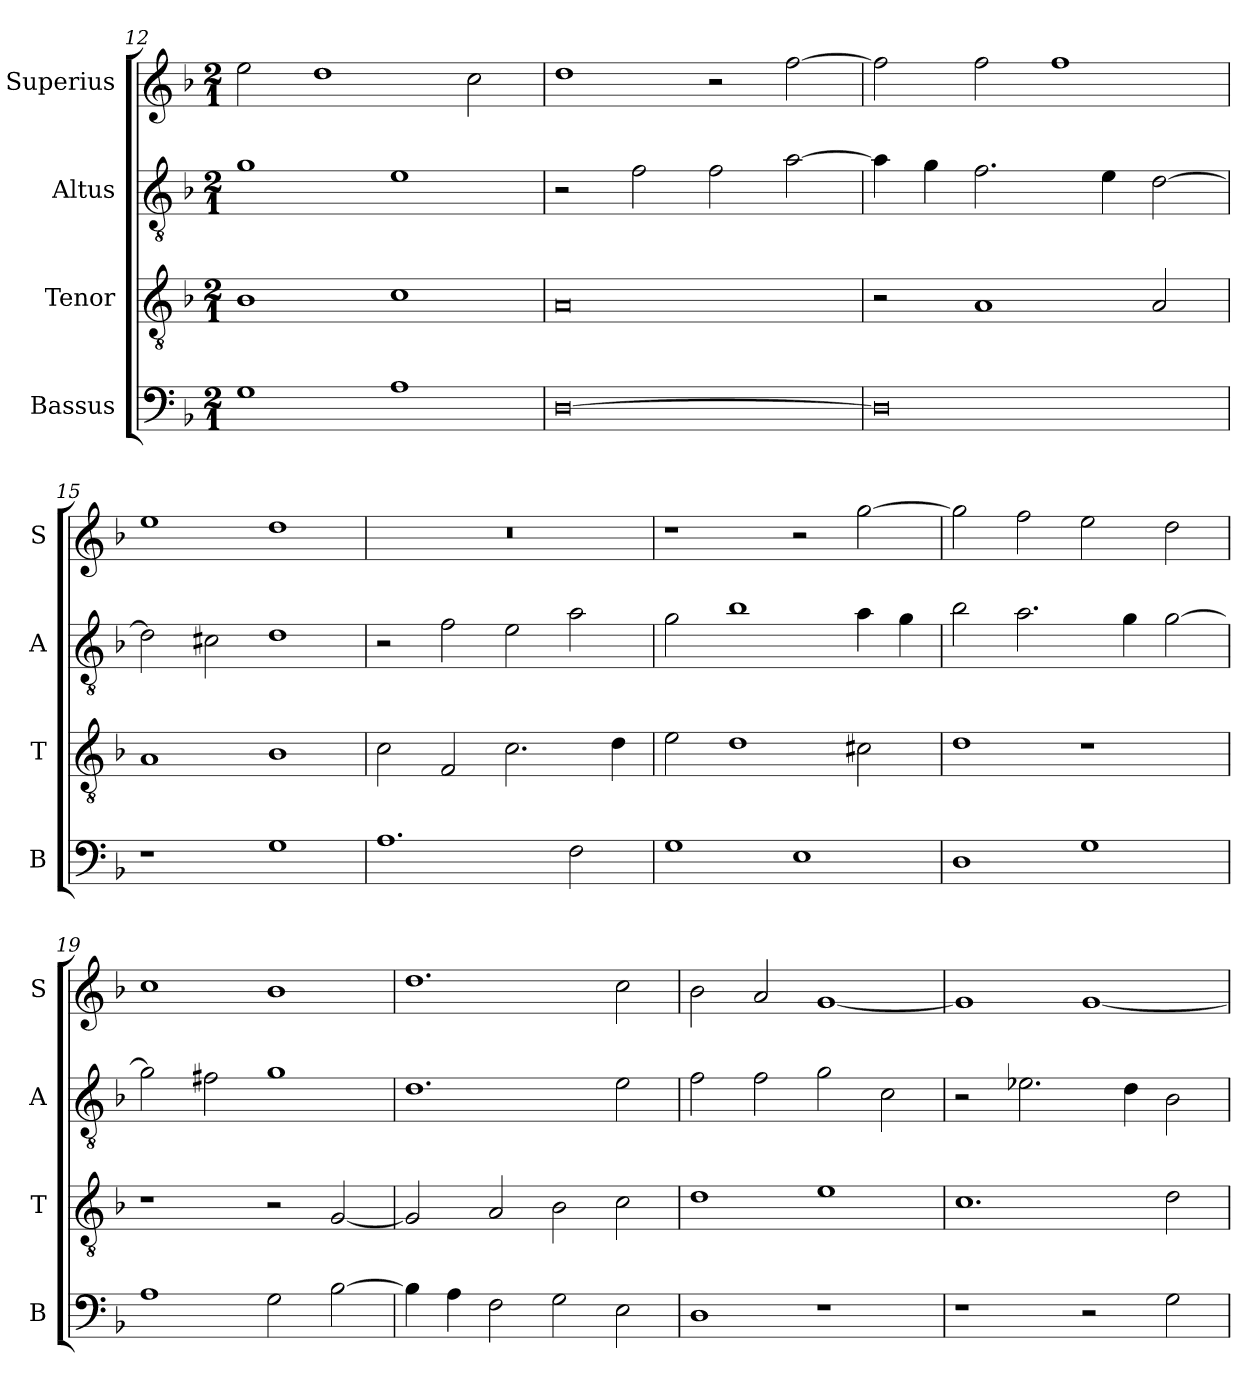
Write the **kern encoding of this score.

**kern	**kern	**kern	**kern
*part4	*part3	*part2	*part1
*staff4	*staff3	*staff2	*staff1
*I"Bassus	*I"Tenor	*I"Altus	*I"Superius
*I'B	*I'T	*I'A	*I'S
*clefF4	*clefGv2	*clefGv2	*clefG2
*k[b-]	*k[b-]	*k[b-]	*k[b-]
*F:	*F:	*F:	*F:
*M2/1	*M2/1	*M2/1	*M2/1
=12	=12	=12	=12
1G	1B-	1g	2ee
.	.	.	1dd
1A	1c	1e	.
.	.	.	2cc
=13	=13	=13	=13
[0D	0A	2r	1dd
.	.	2f	.
.	.	2f	2r
.	.	[2a	[2ff
=14	=14	=14	=14
0D]	2r	4a]	2ff]
.	.	4g	.
.	1A	2.f	2ff
.	.	.	1ff
.	.	4e	.
.	2A	[2d	.
=15	=15	=15	=15
1r	1A	2d]	1ee
.	.	2c#X	.
1G	1B-	1d	1dd
=16	=16	=16	=16
1.A	2c	2r	0r
.	2F	2f	.
.	2.c	2e	.
2F	.	2a	.
.	4d	.	.
=17	=17	=17	=17
1G	2e	2g	1r
.	1d	1b-	.
1E	.	.	2r
.	2c#X	4a	[2gg
.	.	4g	.
=18	=18	=18	=18
1D	1d	2b-	2gg]
.	.	2.a	2ff
1G	1r	.	2ee
.	.	4g	.
.	.	[2g	2dd
=19	=19	=19	=19
1A	1r	2g]	1cc
.	.	2f#X	.
2G	2r	1g	1b-
[2B-	[2G	.	.
=20	=20	=20	=20
4B-]	2G]	1.d	1.dd
4A	.	.	.
2F	2A	.	.
2G	2B-	.	.
2E	2c	2e	2cc
=21	=21	=21	=21
1D	1d	2f	2b-
.	.	2f	2a
1r	1e	2g	[1g
.	.	2c	.
=22	=22	=22	=22
1r	1.c	2r	1g]
.	.	2.e-X	.
2r	.	.	[1g
.	.	4d	.
2G	2d	2B-	.
=	=	=	=
*-	*-	*-	*-
